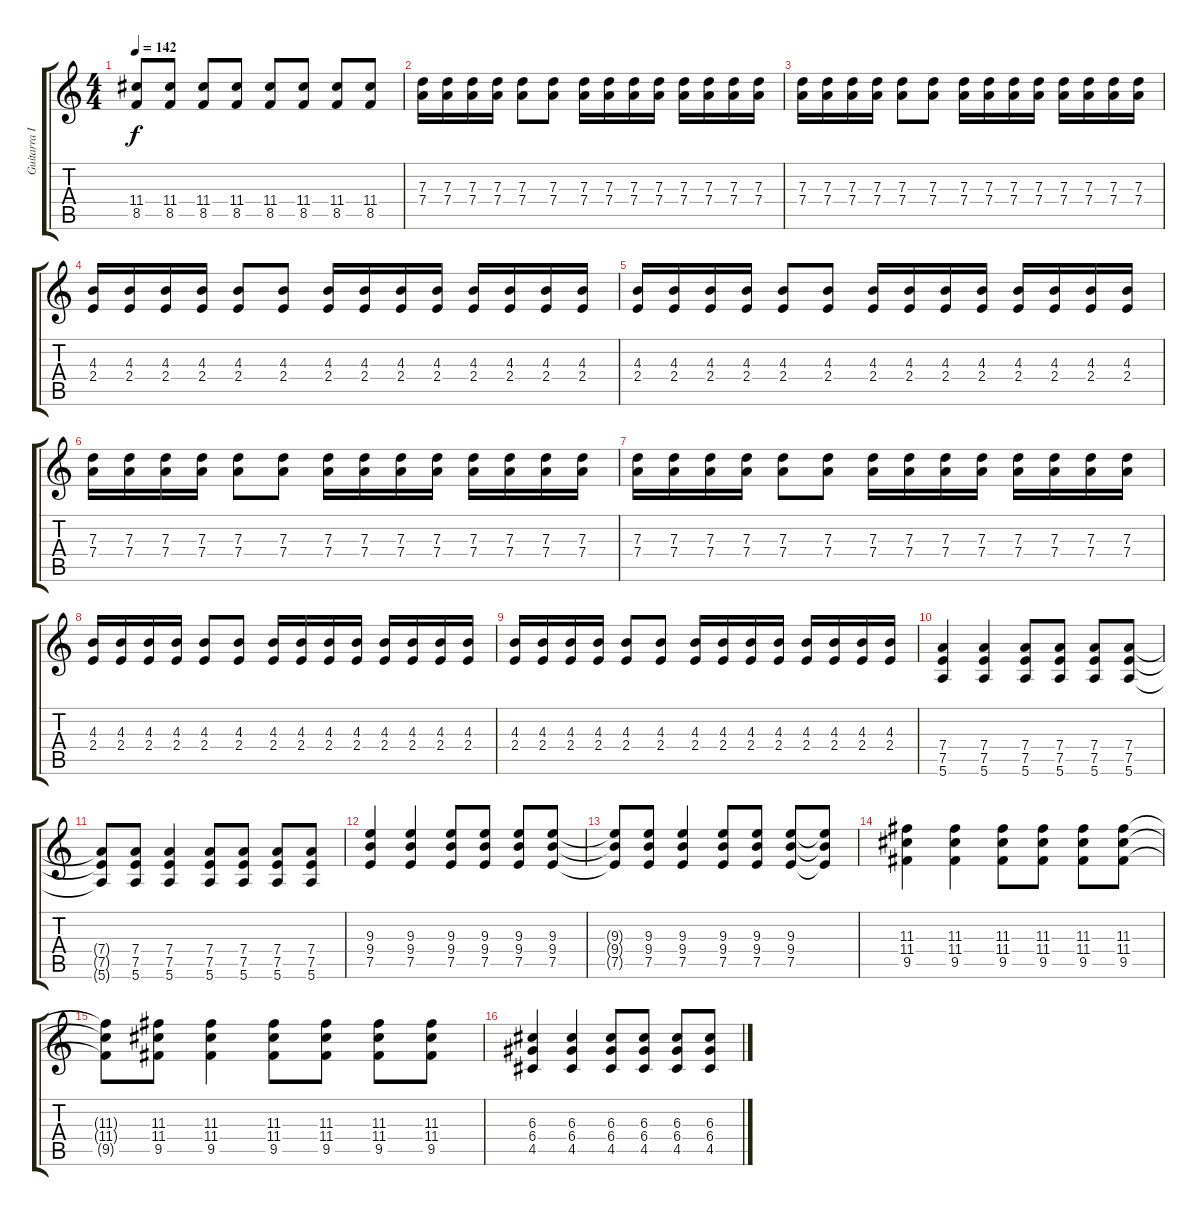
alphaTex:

\track ("Guitarra I" "Guitarra I") {instrument electricguitarmuted}
\staff {score tabs}
\tuning (E4 B3 G3 D3 A2 E2) {hide}
\ts (4 4)
\tempo 142
\clef g2
\ks c
(11.4 8.5).8{dy f} (11.4 8.5).8 (11.4 8.5).8 (11.4 8.5).8 (11.4 8.5).8 (11.4 8.5).8 (11.4 8.5).8 (11.4 8.5).8 |
(7.3 7.4).16 (7.3 7.4).16 (7.3 7.4).16 (7.3 7.4).16 (7.3 7.4).8 (7.3 7.4).8 (7.3 7.4).16 (7.3 7.4).16 (7.3 7.4).16 (7.3 7.4).16 (7.3 7.4).16 (7.3 7.4).16 (7.3 7.4).16 (7.3 7.4).16 |
(7.3 7.4).16 (7.3 7.4).16 (7.3 7.4).16 (7.3 7.4).16 (7.3 7.4).8 (7.3 7.4).8 (7.3 7.4).16 (7.3 7.4).16 (7.3 7.4).16 (7.3 7.4).16 (7.3 7.4).16 (7.3 7.4).16 (7.3 7.4).16 (7.3 7.4).16 |
(4.3 2.4).16 (4.3 2.4).16 (4.3 2.4).16 (4.3 2.4).16 (4.3 2.4).8 (4.3 2.4).8 (4.3 2.4).16 (4.3 2.4).16 (4.3 2.4).16 (4.3 2.4).16 (4.3 2.4).16 (4.3 2.4).16 (4.3 2.4).16 (4.3 2.4).16 |
(4.3 2.4).16 (4.3 2.4).16 (4.3 2.4).16 (4.3 2.4).16 (4.3 2.4).8 (4.3 2.4).8 (4.3 2.4).16 (4.3 2.4).16 (4.3 2.4).16 (4.3 2.4).16 (4.3 2.4).16 (4.3 2.4).16 (4.3 2.4).16 (4.3 2.4).16 |
(7.3 7.4).16 (7.3 7.4).16 (7.3 7.4).16 (7.3 7.4).16 (7.3 7.4).8 (7.3 7.4).8 (7.3 7.4).16 (7.3 7.4).16 (7.3 7.4).16 (7.3 7.4).16 (7.3 7.4).16 (7.3 7.4).16 (7.3 7.4).16 (7.3 7.4).16 |
(7.3 7.4).16 (7.3 7.4).16 (7.3 7.4).16 (7.3 7.4).16 (7.3 7.4).8 (7.3 7.4).8 (7.3 7.4).16 (7.3 7.4).16 (7.3 7.4).16 (7.3 7.4).16 (7.3 7.4).16 (7.3 7.4).16 (7.3 7.4).16 (7.3 7.4).16 |
(4.3 2.4).16 (4.3 2.4).16 (4.3 2.4).16 (4.3 2.4).16 (4.3 2.4).8 (4.3 2.4).8 (4.3 2.4).16 (4.3 2.4).16 (4.3 2.4).16 (4.3 2.4).16 (4.3 2.4).16 (4.3 2.4).16 (4.3 2.4).16 (4.3 2.4).16 |
(4.3 2.4).16 (4.3 2.4).16 (4.3 2.4).16 (4.3 2.4).16 (4.3 2.4).8 (4.3 2.4).8 (4.3 2.4).16 (4.3 2.4).16 (4.3 2.4).16 (4.3 2.4).16 (4.3 2.4).16 (4.3 2.4).16 (4.3 2.4).16 (4.3 2.4).16 |
(7.4 7.5 5.6).4 (7.4 7.5 5.6).4 (7.4 7.5 5.6).8 (7.4 7.5 5.6).8 (7.4 7.5 5.6).8 (7.4 7.5 5.6).8 |
(7.4{t} 7.5{t} 5.6{t}).8 (7.4 7.5 5.6).8 (7.4 7.5 5.6).4 (7.4 7.5 5.6).8 (7.4 7.5 5.6).8 (7.4 7.5 5.6).8 (7.4 7.5 5.6).8 |
(9.3 9.4 7.5).4 (9.3 9.4 7.5).4 (9.3 9.4 7.5).8 (9.3 9.4 7.5).8 (9.3 9.4 7.5).8 (9.3 9.4 7.5).8 |
(9.3{t} 9.4{t} 7.5{t}).8 (9.3 9.4 7.5).8 (9.3 9.4 7.5).4 (9.3 9.4 7.5).8 (9.3 9.4 7.5).8 (9.3 9.4 7.5).8 (9.3{t} 9.4{t} 7.5{t}).8 |
(11.3 11.4 9.5).4 (11.3 11.4 9.5).4 (11.3 11.4 9.5).8 (11.3 11.4 9.5).8 (11.3 11.4 9.5).8 (11.3 11.4 9.5).8 |
(11.3{t} 11.4{t} 9.5{t}).8 (11.3 11.4 9.5).8 (11.3 11.4 9.5).4 (11.3 11.4 9.5).8 (11.3 11.4 9.5).8 (11.3 11.4 9.5).8 (11.3 11.4 9.5).8 |
(6.3 6.4 4.5).4 (6.3 6.4 4.5).4 (6.3 6.4 4.5).8 (6.3 6.4 4.5).8 (6.3 6.4 4.5).8 (6.3 6.4 4.5).8
